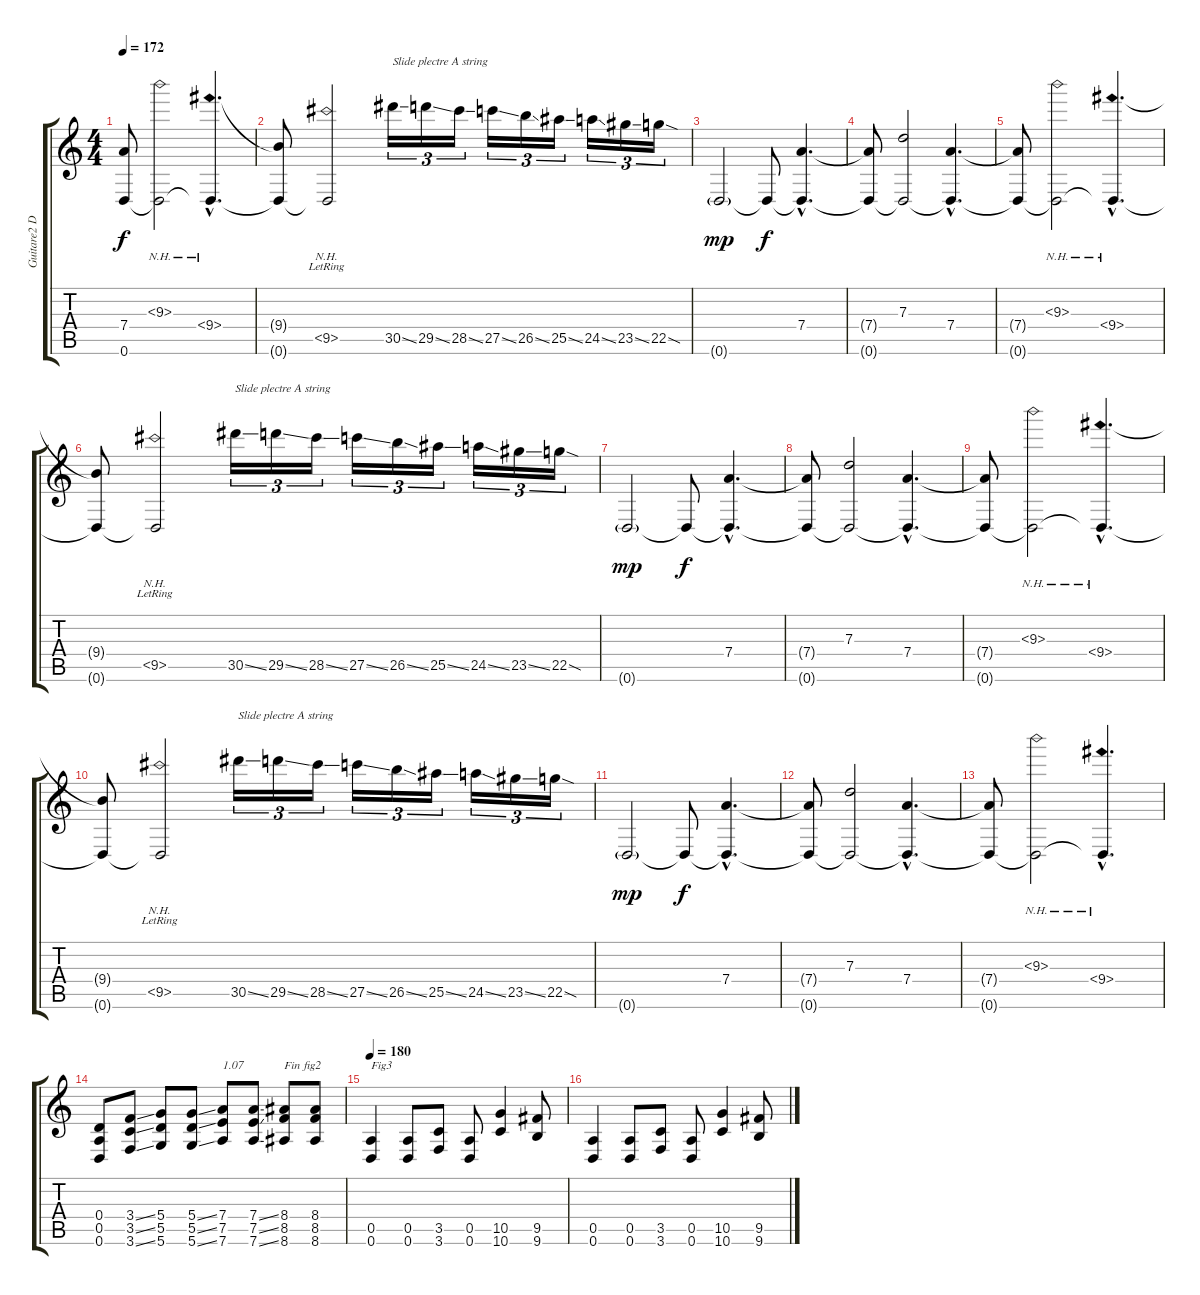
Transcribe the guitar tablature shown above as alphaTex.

\track ("Guitare2 Dr-D" "Guitare2 D") {instrument overdrivenguitar}
\staff {score tabs}
\tuning (E4 B3 G3 D3 A2 D2) {hide}
\ts (4 4)
\tempo 172
\clef g2
\ks c
(7.4{t} 0.6{t}).8{dy f} (9.3{nh} 0.6{t}).2 (9.4{nh hac} 0.6{hac t}).4{d} |
(9.4{t} 0.6{t}).8 (9.5{nh lr} 0.6{t}).2 30.5{ss}.16{tu (3 2) txt "Slide plectre A string" instrument guitarfretnoise} 29.5{ss}.16{tu (3 2)} 28.5{ss}.16{tu (3 2)} 27.5{ss}.16{tu (3 2)} 26.5{ss}.16{tu (3 2)} 25.5{ss}.16{tu (3 2)} 24.5{ss}.16{tu (3 2)} 23.5{ss}.16{tu (3 2)} 22.5{sod}.16{tu (3 2)} |
0.6{g}.2{dy mp instrument overdrivenguitar} 0.6{t}.8{dy f} (7.4{hac} 0.6{hac t}).4{d} |
(7.4{t} 0.6{t}).8 (7.3 0.6{t}).2 (7.4{hac} 0.6{hac t}).4{d} |
(7.4{t} 0.6{t}).8 (9.3{nh} 0.6{t}).2 (9.4{nh hac} 0.6{hac t}).4{d} |
(9.4{t} 0.6{t}).8 (9.5{nh lr} 0.6{t}).2 30.5{ss}.16{tu (3 2) txt "Slide plectre A string" instrument guitarfretnoise} 29.5{ss}.16{tu (3 2)} 28.5{ss}.16{tu (3 2)} 27.5{ss}.16{tu (3 2)} 26.5{ss}.16{tu (3 2)} 25.5{ss}.16{tu (3 2)} 24.5{ss}.16{tu (3 2)} 23.5{ss}.16{tu (3 2)} 22.5{sod}.16{tu (3 2)} |
0.6{g}.2{dy mp instrument overdrivenguitar} 0.6{t}.8{dy f} (7.4{hac} 0.6{hac t}).4{d} |
(7.4{t} 0.6{t}).8 (7.3 0.6{t}).2 (7.4{hac} 0.6{hac t}).4{d} |
(7.4{t} 0.6{t}).8 (9.3{nh} 0.6{t}).2 (9.4{nh hac} 0.6{hac t}).4{d} |
(9.4{t} 0.6{t}).8 (9.5{nh lr} 0.6{t}).2 30.5{ss}.16{tu (3 2) txt "Slide plectre A string" instrument guitarfretnoise} 29.5{ss}.16{tu (3 2)} 28.5{ss}.16{tu (3 2)} 27.5{ss}.16{tu (3 2)} 26.5{ss}.16{tu (3 2)} 25.5{ss}.16{tu (3 2)} 24.5{ss}.16{tu (3 2)} 23.5{ss}.16{tu (3 2)} 22.5{sod}.16{tu (3 2)} |
0.6{g}.2{dy mp instrument overdrivenguitar} 0.6{t}.8{dy f} (7.4{hac} 0.6{hac t}).4{d} |
(7.4{t} 0.6{t}).8 (7.3 0.6{t}).2 (7.4{hac} 0.6{hac t}).4{d} |
(7.4{t} 0.6{t}).8 (9.3{nh} 0.6{t}).2 (9.4{nh hac} 0.6{hac t}).4{d} |
(0.4 0.5 0.6).8 (3.4{ss} 3.5{ss} 3.6{ss}).8 (5.4 5.5 5.6).8 (5.4{ss} 5.5{ss} 5.6{ss}).8 (7.4 7.5 7.6).8{txt "1.07"} (7.4{ss} 7.5{ss} 7.6{ss}).8 (8.4 8.5 8.6).8{txt "Fin fig2"} (8.4 8.5 8.6).8 |
\tempo 180
(0.5 0.6).4{txt "Fig3"} (0.5 0.6).8 (3.5 3.6).8 (0.5 0.6).8 (10.5 10.6).4 (9.5 9.6).8 |
(0.5 0.6).4 (0.5 0.6).8 (3.5 3.6).8 (0.5 0.6).8 (10.5 10.6).4 (9.5 9.6).8
